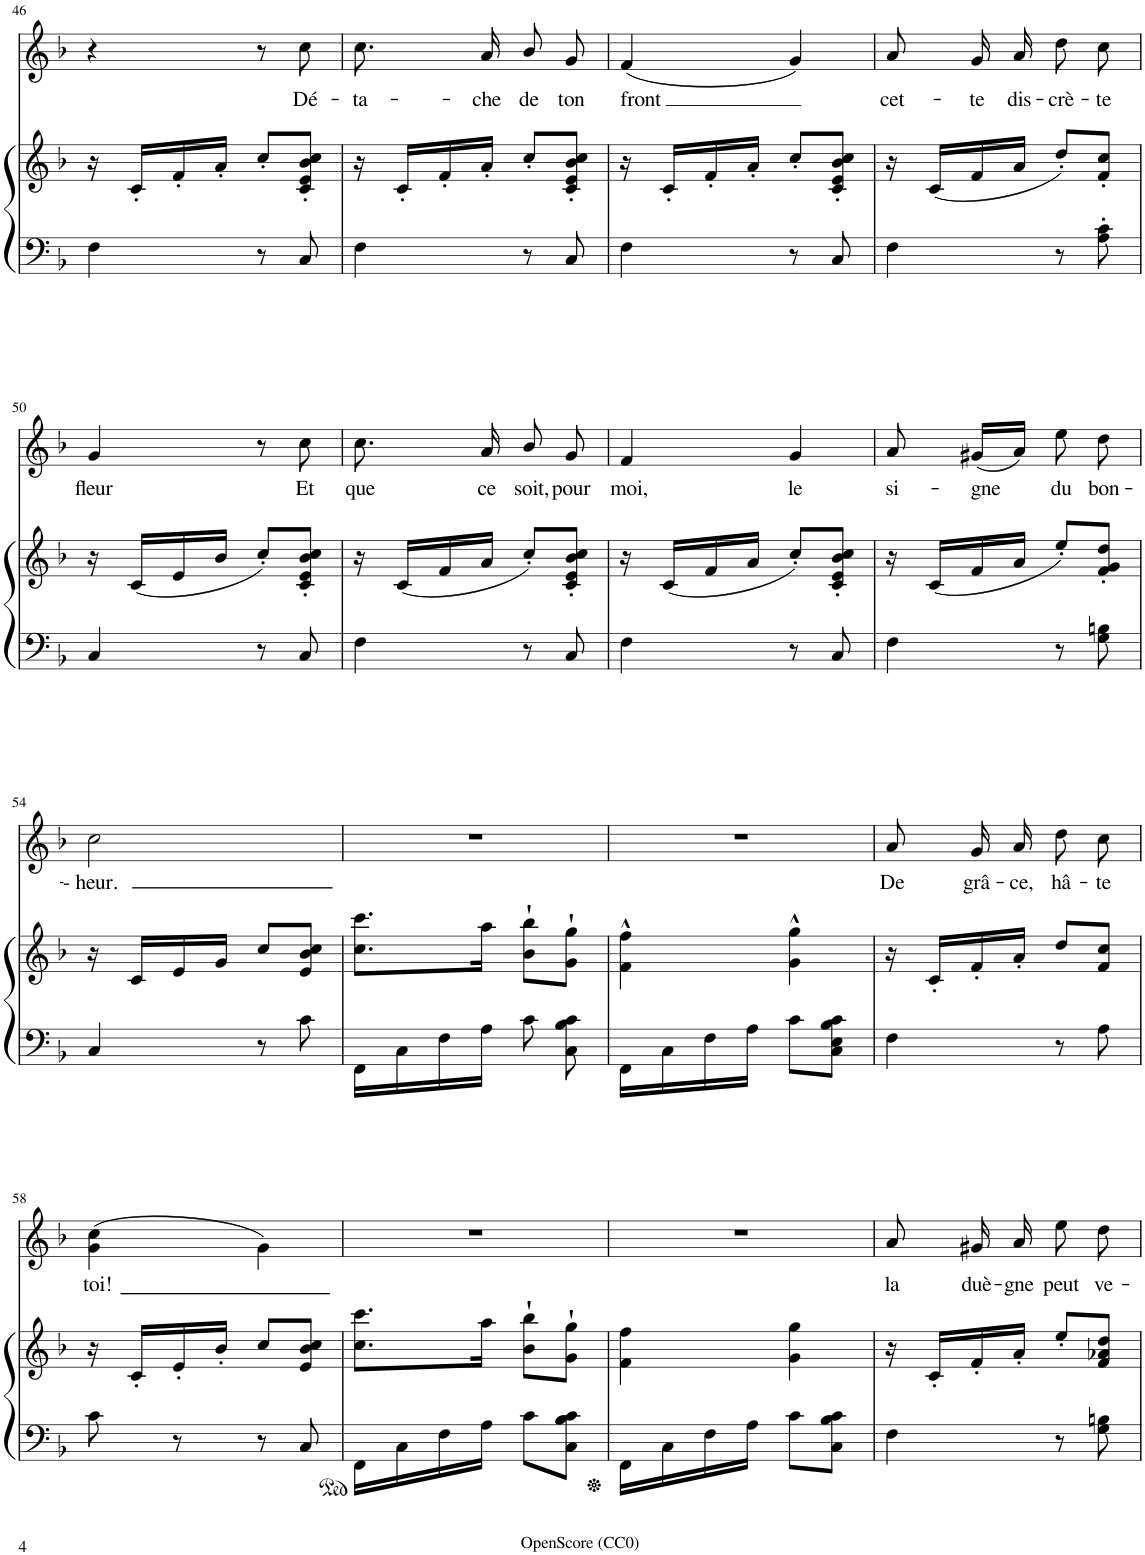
**kern	**kern	**kern	**text
*part2	*part2	*part1	*part1
*staff3	*staff2	*staff1	*staff1
*I"PIANO	*	*I"CHANT. Voice	*
*I'Pno	*	*	*
!!LO:PB:g=z
*clefF4	*clefG2	*clefG2	*
*k[b-]	*k[b-]	*k[b-]	*
*M2/4	*M2/4	*M2/4	*
=46	=46	=46	=46
4F\	16r	4r	.
.	16c'/LL	.	.
.	16f'/	.	.
.	16a'/JJ	.	.
8r	8cc'/L	8r	.
!	!	!	!LO:LY:b
8C/	8c/' 8e/' 8b-/' 8cc/'J	8cc\	Dé-
=47	=47	=47	=47
!	!	!	!LO:LY:b
4F\	16r	8.cc\	-ta-
.	16c'/LL	.	.
.	16f'/	.	.
!	!	!	!LO:LY:b
.	16a'/JJ	16a/	-che
!	!	!	!LO:LY:b
8r	8cc'/L	8b-/	de
!	!	!	!LO:LY:b
8C/	8c/' 8e/' 8b-/' 8cc/'J	8g/	ton
=48	=48	=48	=48
!	!	!	!LO:LY:b
4F\	16r	(4f/	front
.	16c'/LL	.	.
.	16f'/	.	.
.	16a'/JJ	.	.
8r	8cc'/L	4g/)	.
8C/	8c/' 8e/' 8b-/' 8cc/'J	.	.
=49	=49	=49	=49
!	!	!	!LO:LY:b
4F\	16r	8a/	cet-
.	(16c/LL	.	.
!	!	!	!LO:LY:b
.	16f/	16g/	-te
!	!	!	!LO:LY:b
.	16a/JJ	16a/	dis-
!	!	!	!LO:LY:b
8r	8dd'/L)	8dd\	-crè-
!	!	!	!LO:LY:b
8A\' 8c\'	8f/' 8cc/'J	8cc\	-te
!!LO:LB:g=z
=50	=50	=50	=50
!	!	!	!LO:LY:b
4C/	16r	4g/	fleur
.	(16c/LL	.	.
.	16e/	.	.
.	16b-/JJ	.	.
8r	8cc'/L)	8r	.
!	!	!	!LO:LY:b
8C/	8c/' 8e/' 8b-/' 8cc/'J	8cc\	Et
=51	=51	=51	=51
!	!	!	!LO:LY:b
4F\	16r	8.cc\	que
.	(16c/LL	.	.
.	16f/	.	.
!	!	!	!LO:LY:b
.	16a/JJ	16a/	ce
!	!	!	!LO:LY:b
8r	8cc'/L)	8b-/	soit,
!	!	!	!LO:LY:b
8C/	8c/' 8e/' 8b-/' 8cc/'J	8g/	pour
=52	=52	=52	=52
!	!	!	!LO:LY:b
4F\	16r	4f/	moi,
.	(16c/LL	.	.
.	16f/	.	.
.	16a/JJ	.	.
!	!	!	!LO:LY:b
8r	8cc'/L)	4g/	le
8C/	8c/' 8e/' 8b-/' 8cc/'J	.	.
=53	=53	=53	=53
!	!	!	!LO:LY:b
4F\	16r	8a/	si-
.	(16c/LL	.	.
!	!	!	!LO:LY:b
.	16f/	(16g#X/LL	-gne
.	16a/JJ	16a/JJ)	.
!	!	!	!LO:LY:b
8r	8ee'/L)	8ee\	du
!	!	!	!LO:LY:b
8G\ 8Bn\	8f/' 8g/' 8dd/'J	8dd\	bon-
!!LO:LB:g=z
=54	=54	=54	=54
!	!	!	!LO:LY:b
4C/	16r	2cc\	-- heur.
.	16c/LL	.	.
.	16e/	.	.
.	16g/JJ	.	.
8r	8cc/L	.	.
8c\	8e/ 8b-/ 8cc/J	.	.
=55	=55	=55	=55
16FF\LL	8.cc\ 8.ccc\L	2r	.
16C\	.	.	.
16F\	.	.	.
16A\JJ	16aa\Jk	.	.
8c\	8b-\` 8bb-\`L	.	.
8C\ 8B-\ 8c\	8g\` 8gg\`J	.	.
=56	=56	=56	=56
16FF\LL	4f\^^ 4ff\^^	2r	.
16C\	.	.	.
16F\	.	.	.
16A\JJ	.	.	.
8c\L	4g\^^ 4gg\^^	.	.
8C\ 8E\ 8B-\ 8c\J	.	.	.
=57	=57	=57	=57
!	!	!	!LO:LY:b
4F\	16r	8a/	De
.	16c'/LL	.	.
!	!	!	!LO:LY:b
.	16f'/	16g/	grâ-
!	!	!	!LO:LY:b
.	16a'/JJ	16a/	-ce,
!	!	!	!LO:LY:b
8r	8dd/L	8dd\	hâ-
!	!	!	!LO:LY:b
8A\	8f/ 8cc/J	8cc\	-te
!!LO:LB:g=z
=58	=58	=58	=58
!	!	!	!LO:LY:b
8c\	16r	(4g\ 4cc\	toi!
.	16c'/LL	.	.
8r	16e'/	.	.
.	16b-'/JJ	.	.
8r	8cc/L	4g\)	.
8C/	8e/ 8b-/ 8cc/J	.	.
=59	=59	=59	=59
16FF\LL	8.cc\ 8.ccc\L	2r	.
16C\	.	.	.
16F\	.	.	.
16A\JJ	16aa\Jk	.	.
8c\L	8b-\` 8bb-\`L	.	.
8C\ 8B-\ 8c\J	8g\` 8gg\`J	.	.
=60	=60	=60	=60
16FF\LL	4f\ 4ff\	2r	.
16C\	.	.	.
16F\	.	.	.
16A\JJ	.	.	.
8c\L	4g\ 4gg\	.	.
8C\ 8B-\ 8c\J	.	.	.
=61	=61	=61	=61
!	!	!	!LO:LY:b
4F\	16r	8a/	la
.	16c'/LL	.	.
!	!	!	!LO:LY:b
.	16f'/	16g#X/	duè-
!	!	!	!LO:LY:b
.	16a'/JJ	16a/	-gne
!	!	!	!LO:LY:b
8r	8ee'/L	8ee\	peut
!	!	!	!LO:LY:b
8G\ 8Bn\	8f/ 8a-X/ 8dd/J	8dd\	ve-
=	=	=	=
*-	*-	*-	*-
